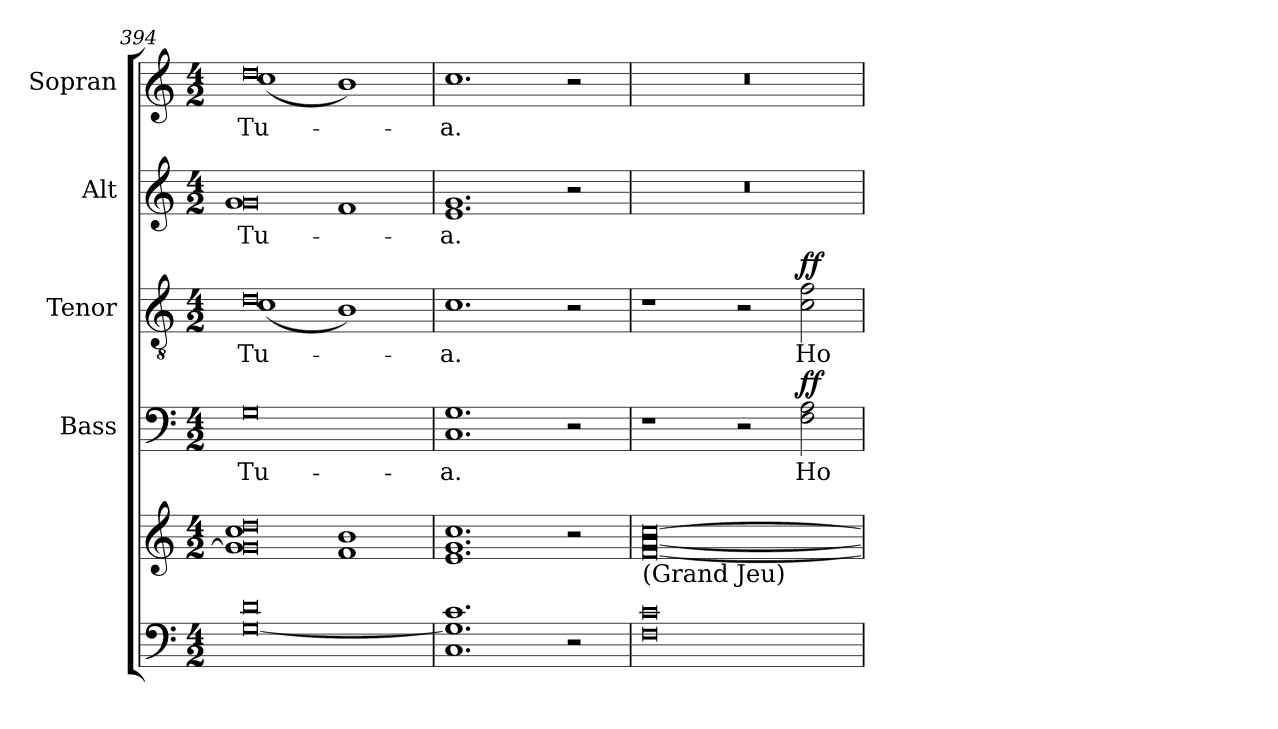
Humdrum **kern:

**kern	**kern	**kern	**text	**dynam	**kern	**text	**dynam	**kern	**text	**kern	**text
*part5	*part5	*part4	*part4	*part4	*part3	*part3	*part3	*part2	*part2	*part1	*part1
*staff6	*staff5	*staff4	*staff4	*staff4	*staff3	*staff3	*staff3	*staff2	*staff2	*staff1	*staff1
*	*	*I"Bass	*	*	*I"Tenor	*	*	*I"Alt	*	*I"Sopran	*
*	*	*I'B.	*	*	*I'T.	*	*	*I'A.	*	*I'S.	*
*clefF4	*clefG2	*clefF4	*	*	*clefGv2	*	*	*clefG2	*	*clefG2	*
*k[]	*k[]	*k[]	*	*	*k[]	*	*	*k[]	*	*k[]	*
*C:	*C:	*C:	*	*	*C:	*	*	*C:	*	*C:	*
*M4/2	*M4/2	*M4/2	*	*	*M4/2	*	*	*M4/2	*	*M4/2	*
=394	=394	=394	=394	=394	=394	=394	=394	=394	=394	=394	=394
*	*^	*	*	*	*	*	*	*	*	*	*
!	!	!	!	!LO:LY:b	!	!	!LO:LY:b	!	!	!LO:LY:b	!	!LO:LY:b
*	*	*	*	*	*	*^	*	*	*^	*	*^	*
[0G 0d	0g 0dd	1g] 1cc	0G	Tu-	.	0d	(<1c	Tu-	.	0g	1g	Tu-	0dd	(<1cc	Tu-
.	.	1f 1b	.	.	.	.	1B)	.	.	.	1f	.	.	1b)	.
=395	=395	=395	=395	=395	=395	=395	=395	=395	=395	=395	=395	=395	=395	=395	=395
!	!	!	!	!LO:LY:b	!	!	!	!LO:LY:b	!	!	!	!LO:LY:b	!	!	!LO:LY:b
*	*	*	*	*	*	*v	*v	*	*	*	*	*	*v	*v	*
*	*v	*v	*	*	*	*	*	*	*v	*v	*	*	*
1.C 1.G] 1.c	1.e 1.g 1.cc	1.C 1.G	-a.	.	1.c	-a.	.	1.e 1.g	-a.	1.cc	-a.
2r	2r	2r	.	.	2r	.	.	2r	.	2r	.
!!LO:LB:g=z
=396	=396	=396	=396	=396	=396	=396	=396	=396	=396	=396	=396
!	!LO:TX:b:t=(Grand Jeu)	!	!	!	!	!	!	!	!	!	!
0F 0c	[0f [0a [0cc	1r	.	.	1r	.	.	0r	.	0r	.
.	.	2r	.	.	2r	.	.	.	.	.	.
!	!	!	!LO:LY:b	!LO:DY:a	!	!LO:LY:b	!LO:DY:a	!	!	!	!
.	.	2F\ 2A\	Ho-	ff	2c\ 2f\	Ho-	ff	.	.	.	.
=	=	=	=	=	=	=	=	=	=	=	=
*-	*-	*-	*-	*-	*-	*-	*-	*-	*-	*-	*-
